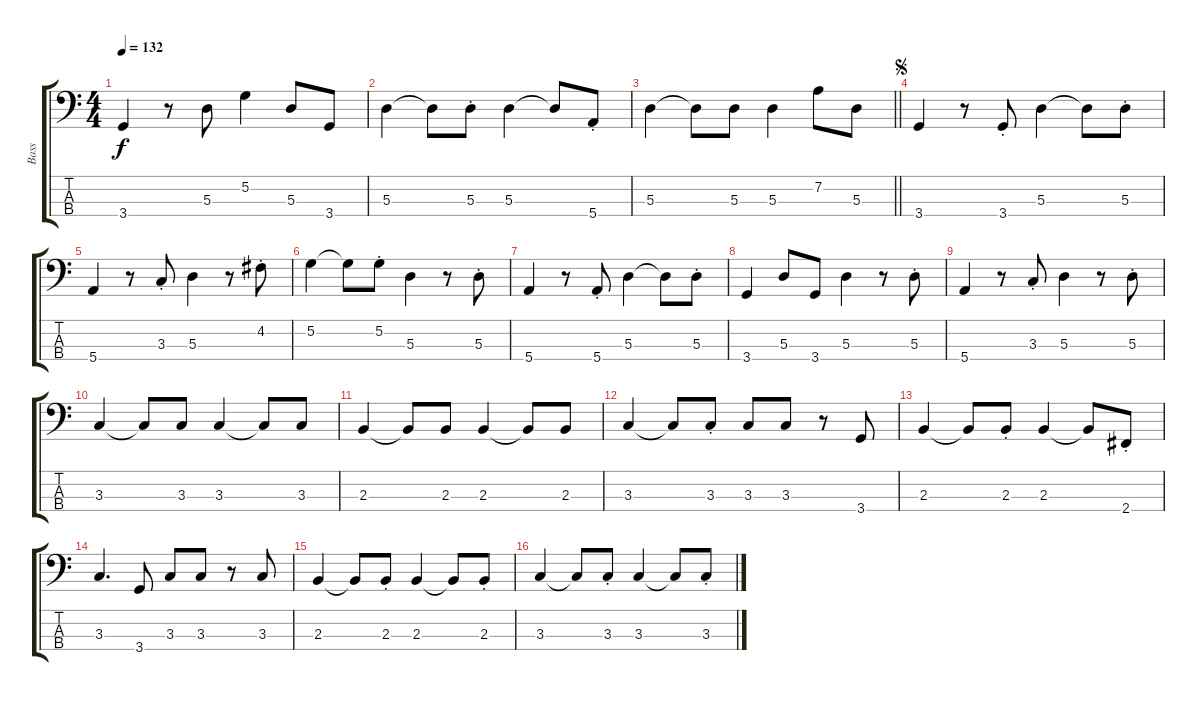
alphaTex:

\track ("Bass    " "Bass    ") {instrument electricbasspick}
\staff {score tabs}
\tuning (G2 D2 A1 E1) {hide}
\ts (4 4)
\tempo 132
\clef f4
\ks c
3.4.4{dy f} r.8 5.3.8 5.2.4 5.3.8 3.4.8 |
5.3.4 5.3{t}.8 5.3{st}.8 5.3.4 5.3{t}.8 5.4{st}.8 |
\barLineRight lightlight
5.3.4 5.3{t}.8 5.3.8 5.3.4 7.2.8 5.3.8 |
\jump segno
3.4.4 r.8 3.4{st}.8 5.3.4 5.3{t}.8 5.3{st}.8 |
5.4.4 r.8 3.3{st}.8 5.3.4 r.8 4.2{st}.8 |
5.2.4 5.2{t}.8 5.2{st}.8 5.3.4 r.8 5.3{st}.8 |
5.4.4 r.8 5.4{st}.8 5.3.4 5.3{t}.8 5.3{st}.8 |
3.4.4 5.3.8 3.4.8 5.3.4 r.8 5.3{st}.8 |
5.4.4 r.8 3.3{st}.8 5.3.4 r.8 5.3{st}.8 |
3.3.4 3.3{t}.8 3.3.8 3.3.4 3.3{t}.8 3.3.8 |
2.3.4 2.3{t}.8 2.3.8 2.3.4 2.3{t}.8 2.3.8 |
3.3.4 3.3{t}.8 3.3{st}.8 3.3.8 3.3.8 r.8 3.4.8 |
2.3.4 2.3{t}.8 2.3{st}.8 2.3.4 2.3{t}.8 2.4{st}.8 |
3.3.4{d} 3.4.8 3.3.8 3.3.8 r.8 3.3.8 |
2.3.4 2.3{t}.8 2.3{st}.8 2.3.4 2.3{t}.8 2.3{st}.8 |
3.3.4 3.3{t}.8 3.3{st}.8 3.3.4 3.3{t}.8 3.3{st}.8
